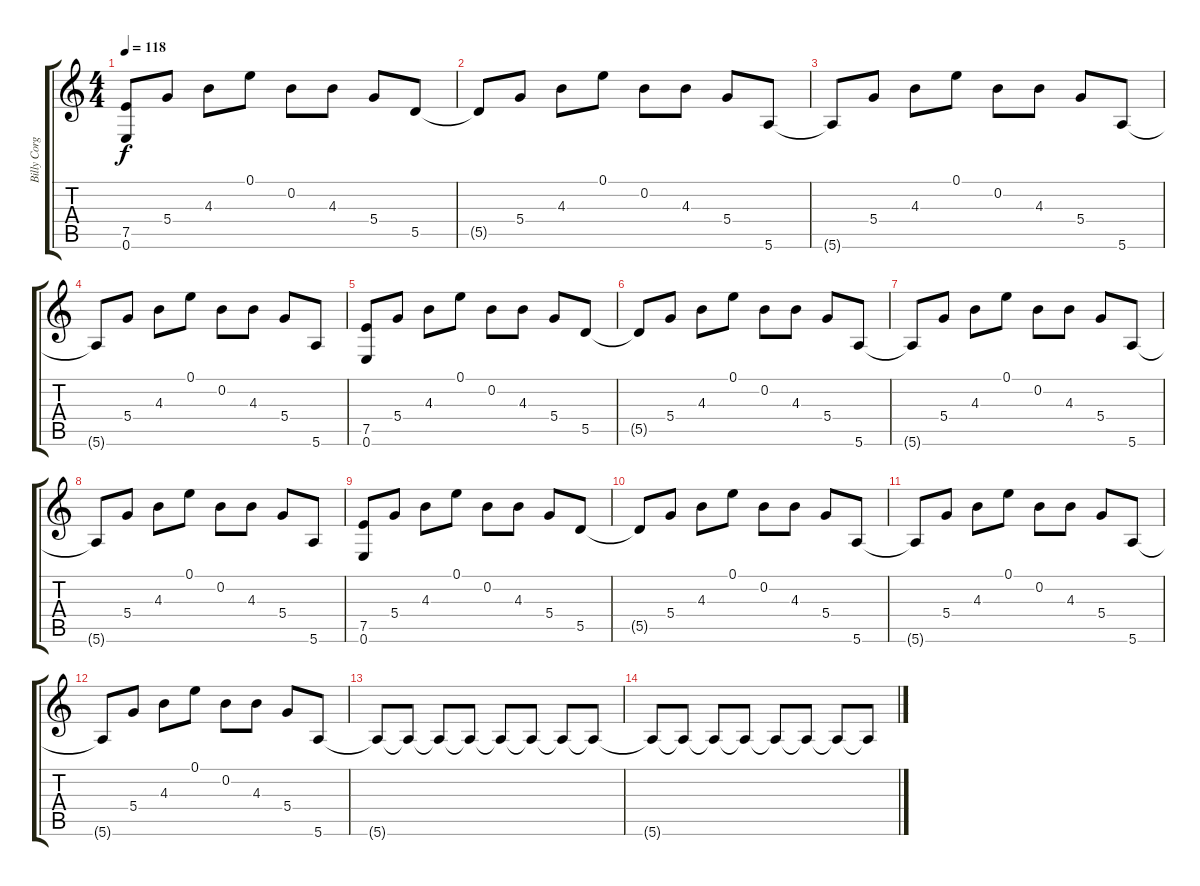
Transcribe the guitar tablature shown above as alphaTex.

\track ("Billy Corgan" "Billy Corg") {instrument distortionguitar bank 7}
\staff {score tabs}
\tuning (E4 B3 G3 D3 A2 E2) {hide}
\ts (4 4)
\tempo 118
\clef g2
\ks c
(7.5 0.6).8{dy f} 5.4.8 4.3.8 0.1.8 0.2.8 4.3.8 5.4.8 5.5.8 |
5.5{t}.8 5.4.8 4.3.8 0.1.8 0.2.8 4.3.8 5.4.8 5.6.8 |
5.6{t}.8 5.4.8 4.3.8 0.1.8 0.2.8 4.3.8 5.4.8 5.6.8 |
5.6{t}.8 5.4.8 4.3.8 0.1.8 0.2.8 4.3.8 5.4.8 5.6.8 |
(7.5 0.6).8 5.4.8 4.3.8 0.1.8 0.2.8 4.3.8 5.4.8 5.5.8 |
5.5{t}.8 5.4.8 4.3.8 0.1.8 0.2.8 4.3.8 5.4.8 5.6.8 |
5.6{t}.8 5.4.8 4.3.8 0.1.8 0.2.8 4.3.8 5.4.8 5.6.8 |
5.6{t}.8 5.4.8 4.3.8 0.1.8 0.2.8 4.3.8 5.4.8 5.6.8 |
(7.5 0.6).8 5.4.8 4.3.8 0.1.8 0.2.8 4.3.8 5.4.8 5.5.8 |
5.5{t}.8 5.4.8 4.3.8 0.1.8 0.2.8 4.3.8 5.4.8 5.6.8 |
5.6{t}.8 5.4.8 4.3.8 0.1.8 0.2.8 4.3.8 5.4.8 5.6.8 |
5.6{t}.8 5.4.8 4.3.8 0.1.8 0.2.8 4.3.8 5.4.8 5.6.8 |
5.6{t}.8 5.6{t}.8 5.6{t}.8 5.6{t}.8 5.6{t}.8 5.6{t}.8 5.6{t}.8 5.6{t}.8 |
5.6{t}.8 5.6{t}.8 5.6{t}.8{volume 0} 5.6{t}.8 5.6{t}.8 5.6{t}.8 5.6{t}.8 5.6{t}.8
